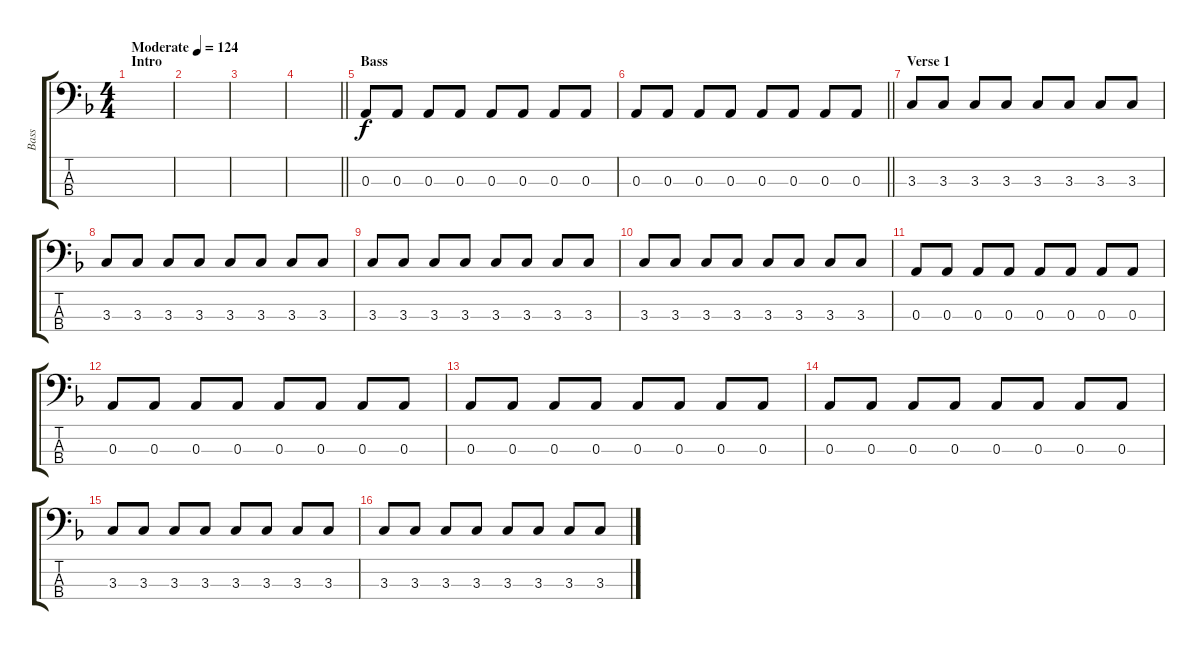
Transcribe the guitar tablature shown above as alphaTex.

\track ("Bass" "Bass") {instrument electricbassfinger}
\staff {score tabs}
\tuning (G2 D2 A1 E1) {hide}
\ts (4 4)
\section ("" "Intro")
\tempo (124 "Moderate")
\clef f4
\ks f
|
|
|
\barLineRight lightlight
|
\section ("" "Bass")
0.3.8 0.3.8 0.3.8 0.3.8 0.3.8 0.3.8 0.3.8 0.3.8 |
\barLineRight lightlight
0.3.8 0.3.8 0.3.8 0.3.8 0.3.8 0.3.8 0.3.8 0.3.8 |
\section ("" "Verse 1")
3.3.8 3.3.8 3.3.8 3.3.8 3.3.8 3.3.8 3.3.8 3.3.8 |
3.3.8 3.3.8 3.3.8 3.3.8 3.3.8 3.3.8 3.3.8 3.3.8 |
3.3.8 3.3.8 3.3.8 3.3.8 3.3.8 3.3.8 3.3.8 3.3.8 |
3.3.8 3.3.8 3.3.8 3.3.8 3.3.8 3.3.8 3.3.8 3.3.8 |
0.3.8 0.3.8 0.3.8 0.3.8 0.3.8 0.3.8 0.3.8 0.3.8 |
0.3.8 0.3.8 0.3.8 0.3.8 0.3.8 0.3.8 0.3.8 0.3.8 |
0.3.8 0.3.8 0.3.8 0.3.8 0.3.8 0.3.8 0.3.8 0.3.8 |
0.3.8 0.3.8 0.3.8 0.3.8 0.3.8 0.3.8 0.3.8 0.3.8 |
3.3.8 3.3.8 3.3.8 3.3.8 3.3.8 3.3.8 3.3.8 3.3.8 |
3.3.8 3.3.8 3.3.8 3.3.8 3.3.8 3.3.8 3.3.8 3.3.8
